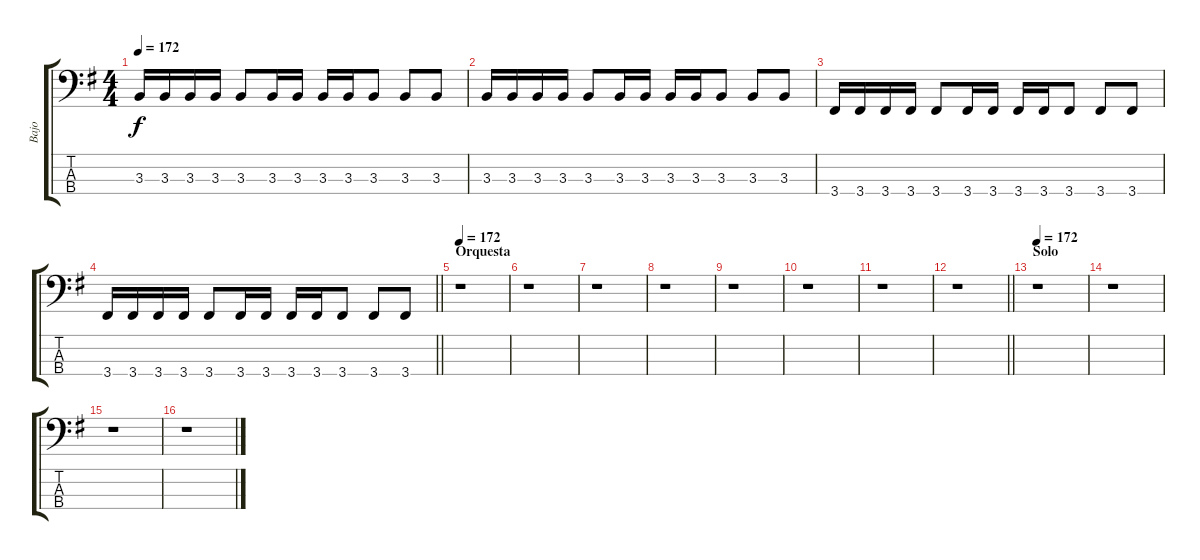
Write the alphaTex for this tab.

\track ("Bajo" "Bajo") {instrument electricbasspick}
\staff {score tabs}
\tuning (Gb2 Db2 Ab1 Eb1) {hide}
\ts (4 4)
\tempo 172
\clef f4
\ks eminor
3.3.16{dy f} 3.3.16 3.3.16 3.3.16 3.3.8 3.3.16 3.3.16 3.3.16 3.3.16 3.3.8 3.3.8 3.3.8 |
3.3.16 3.3.16 3.3.16 3.3.16 3.3.8 3.3.16 3.3.16 3.3.16 3.3.16 3.3.8 3.3.8 3.3.8 |
3.4.16 3.4.16 3.4.16 3.4.16 3.4.8 3.4.16 3.4.16 3.4.16 3.4.16 3.4.8 3.4.8 3.4.8 |
\barLineRight lightlight
3.4.16 3.4.16 3.4.16 3.4.16 3.4.8 3.4.16 3.4.16 3.4.16 3.4.16 3.4.8 3.4.8 3.4.8 |
\section ("" "Orquesta")
\tempo 172
r.1 |
r.1 |
r.1 |
r.1 |
r.1 |
r.1 |
r.1 |
\barLineRight lightlight
r.1 |
\section ("" "Solo")
\tempo 172
r.1 |
r.1 |
r.1 |
r.1
